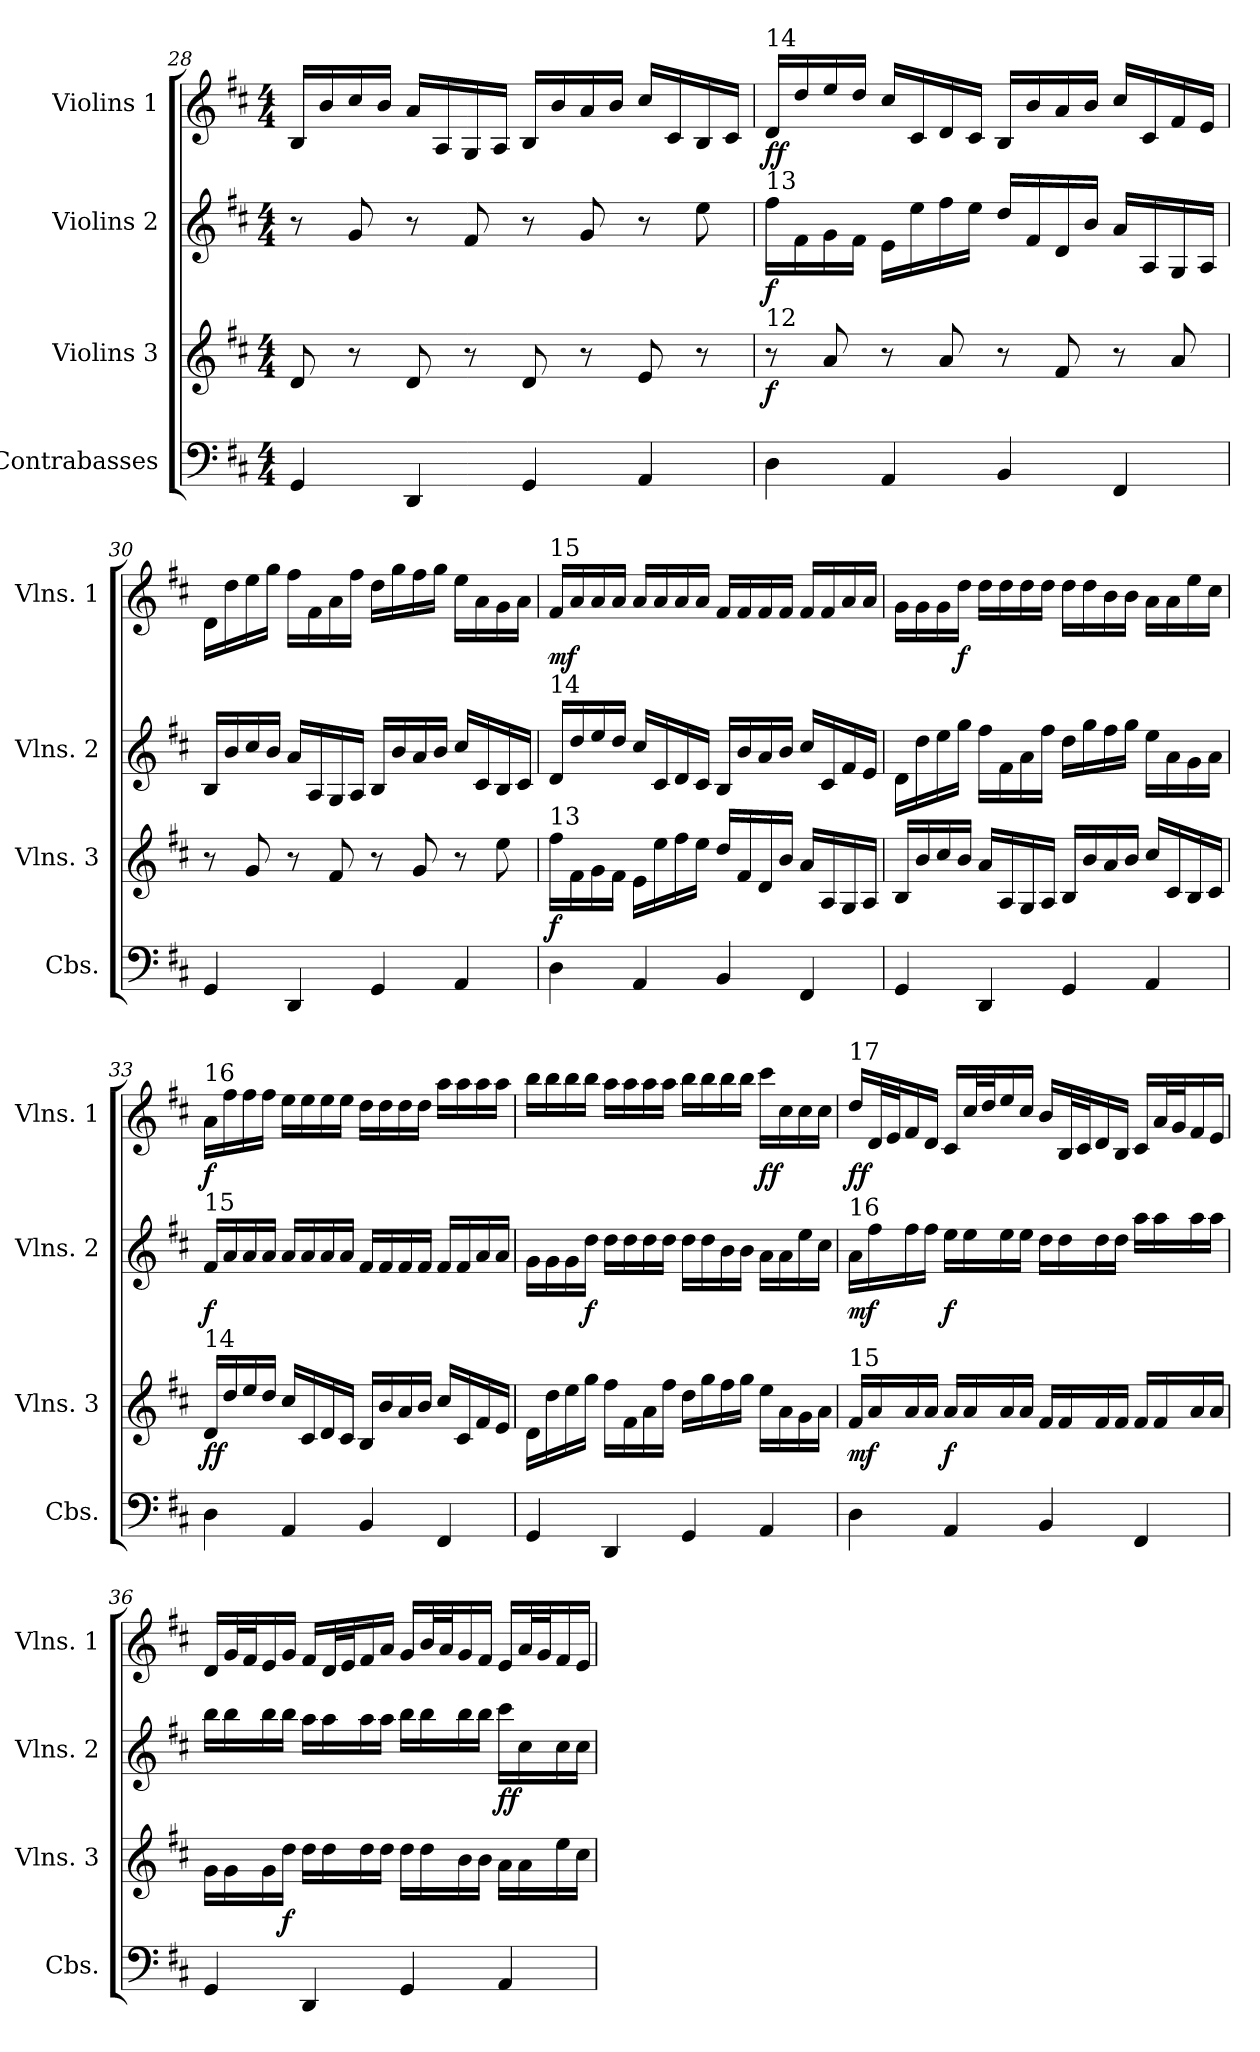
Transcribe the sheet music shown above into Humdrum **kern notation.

**kern	**kern	**dynam	**kern	**dynam	**kern	**dynam
*part4	*part3	*part3	*part2	*part2	*part1	*part1
*staff4	*staff3	*staff3	*staff2	*staff2	*staff1	*staff1
*I"Contrabasses	*I"Violins 3	*	*I"Violins 2	*	*I"Violins 1	*
*I'Cbs.	*I'Vlns. 3	*	*I'Vlns. 2	*	*I'Vlns. 1	*
*clefF4	*clefG2	*	*clefG2	*	*clefG2	*
*k[f#c#]	*k[f#c#]	*	*k[f#c#]	*	*k[f#c#]	*
*M4/4	*M4/4	*	*M4/4	*	*M4/4	*
=28	=28	=28	=28	=28	=28	=28
4GG/	8d/	.	8r	.	16B/LL	.
.	.	.	.	.	16b/	.
.	8r	.	8g/	.	16cc#/	.
.	.	.	.	.	16b/JJ	.
4DD/	8d/	.	8r	.	16a/LL	.
.	.	.	.	.	16A/	.
.	8r	.	8f#/	.	16G/	.
.	.	.	.	.	16A/JJ	.
4GG/	8d/	.	8r	.	16B/LL	.
.	.	.	.	.	16b/	.
.	8r	.	8g/	.	16a/	.
.	.	.	.	.	16b/JJ	.
4AA/	8e/	.	8r	.	16cc#/LL	.
.	.	.	.	.	16c#/	.
.	8r	.	8ee\	.	16B/	.
.	.	.	.	.	16c#/JJ	.
!!LO:LB:g=z
=29	=29	=29	=29	=29	=29	=29
!	!	!	!	!	!LO:TX:a:t=14	!
!	!	!	!LO:TX:a:t=13	!	!	!
!	!LO:TX:a:t=12	!	!	!	!	!
!	!	!LO:DY:b	!	!LO:DY:b	!	!LO:DY:b
4D\	8r	f	16ff#\LL	f	16d/LL	ff
.	.	.	16f#\	.	16dd/	.
.	8a/	.	16g\	.	16ee/	.
.	.	.	16f#\JJ	.	16dd/JJ	.
4AA/	8r	.	16e\LL	.	16cc#/LL	.
.	.	.	16ee\	.	16c#/	.
.	8a/	.	16ff#\	.	16d/	.
.	.	.	16ee\JJ	.	16c#/JJ	.
4BB/	8r	.	16dd/LL	.	16B/LL	.
.	.	.	16f#/	.	16b/	.
.	8f#/	.	16d/	.	16a/	.
.	.	.	16b/JJ	.	16b/JJ	.
4FF#/	8r	.	16a/LL	.	16cc#/LL	.
.	.	.	16A/	.	16c#/	.
.	8a/	.	16G/	.	16f#/	.
.	.	.	16A/JJ	.	16e/JJ	.
=30	=30	=30	=30	=30	=30	=30
4GG/	8r	.	16B/LL	.	16d\LL	.
.	.	.	16b/	.	16dd\	.
.	8g/	.	16cc#/	.	16ee\	.
.	.	.	16b/JJ	.	16gg\JJ	.
4DD/	8r	.	16a/LL	.	16ff#\LL	.
.	.	.	16A/	.	16f#\	.
.	8f#/	.	16G/	.	16a\	.
.	.	.	16A/JJ	.	16ff#\JJ	.
4GG/	8r	.	16B/LL	.	16dd\LL	.
.	.	.	16b/	.	16gg\	.
.	8g/	.	16a/	.	16ff#\	.
.	.	.	16b/JJ	.	16gg\JJ	.
4AA/	8r	.	16cc#/LL	.	16ee\LL	.
.	.	.	16c#/	.	16a\	.
.	8ee\	.	16B/	.	16g\	.
.	.	.	16c#/JJ	.	16a\JJ	.
!!LO:PB:g=z
=31	=31	=31	=31	=31	=31	=31
!	!	!	!	!	!LO:TX:a:t=15	!
!	!	!	!LO:TX:a:t=14	!	!	!
!	!LO:TX:a:t=13	!	!	!	!	!
!	!	!LO:DY:b	!	!	!	!LO:DY:b
4D\	16ff#\LL	f	16d/LL	.	16f#/LL	mf
.	16f#\	.	16dd/	.	16a/	.
.	16g\	.	16ee/	.	16a/	.
.	16f#\JJ	.	16dd/JJ	.	16a/JJ	.
4AA/	16e\LL	.	16cc#/LL	.	16a/LL	.
.	16ee\	.	16c#/	.	16a/	.
.	16ff#\	.	16d/	.	16a/	.
.	16ee\JJ	.	16c#/JJ	.	16a/JJ	.
4BB/	16dd/LL	.	16B/LL	.	16f#/LL	.
.	16f#/	.	16b/	.	16f#/	.
.	16d/	.	16a/	.	16f#/	.
.	16b/JJ	.	16b/JJ	.	16f#/JJ	.
4FF#/	16a/LL	.	16cc#/LL	.	16f#/LL	.
.	16A/	.	16c#/	.	16f#/	.
.	16G/	.	16f#/	.	16a/	.
.	16A/JJ	.	16e/JJ	.	16a/JJ	.
=32	=32	=32	=32	=32	=32	=32
4GG/	16B/LL	.	16d\LL	.	16g\LL	.
.	16b/	.	16dd\	.	16g\	.
.	16cc#/	.	16ee\	.	16g\	.
!	!	!	!	!	!	!LO:DY:b
.	16b/JJ	.	16gg\JJ	.	16dd\JJ	f
4DD/	16a/LL	.	16ff#\LL	.	16dd\LL	.
.	16A/	.	16f#\	.	16dd\	.
.	16G/	.	16a\	.	16dd\	.
.	16A/JJ	.	16ff#\JJ	.	16dd\JJ	.
4GG/	16B/LL	.	16dd\LL	.	16dd\LL	.
.	16b/	.	16gg\	.	16dd\	.
.	16a/	.	16ff#\	.	16b\	.
.	16b/JJ	.	16gg\JJ	.	16b\JJ	.
4AA/	16cc#/LL	.	16ee\LL	.	16a\LL	.
.	16c#/	.	16a\	.	16a\	.
.	16B/	.	16g\	.	16ee\	.
.	16c#/JJ	.	16a\JJ	.	16cc#\JJ	.
!!LO:LB:g=z
=33	=33	=33	=33	=33	=33	=33
!	!	!	!	!	!LO:TX:a:t=16	!
!	!	!	!LO:TX:a:t=15	!	!	!
!	!LO:TX:a:t=14	!	!	!	!	!
!	!	!LO:DY:b	!	!LO:DY:b	!	!LO:DY:b
4D\	16d/LL	ff	16f#/LL	f	16a\LL	f
.	16dd/	.	16a/	.	16ff#\	.
.	16ee/	.	16a/	.	16ff#\	.
.	16dd/JJ	.	16a/JJ	.	16ff#\JJ	.
4AA/	16cc#/LL	.	16a/LL	.	16ee\LL	.
.	16c#/	.	16a/	.	16ee\	.
.	16d/	.	16a/	.	16ee\	.
.	16c#/JJ	.	16a/JJ	.	16ee\JJ	.
4BB/	16B/LL	.	16f#/LL	.	16dd\LL	.
.	16b/	.	16f#/	.	16dd\	.
.	16a/	.	16f#/	.	16dd\	.
.	16b/JJ	.	16f#/JJ	.	16dd\JJ	.
4FF#/	16cc#/LL	.	16f#/LL	.	16aa\LL	.
.	16c#/	.	16f#/	.	16aa\	.
.	16f#/	.	16a/	.	16aa\	.
.	16e/JJ	.	16a/JJ	.	16aa\JJ	.
=34	=34	=34	=34	=34	=34	=34
4GG/	16d\LL	.	16g\LL	.	16bb\LL	.
.	16dd\	.	16g\	.	16bb\	.
.	16ee\	.	16g\	.	16bb\	.
!	!	!	!	!LO:DY:b	!	!
.	16gg\JJ	.	16dd\JJ	f	16bb\JJ	.
4DD/	16ff#\LL	.	16dd\LL	.	16aa\LL	.
.	16f#\	.	16dd\	.	16aa\	.
.	16a\	.	16dd\	.	16aa\	.
.	16ff#\JJ	.	16dd\JJ	.	16aa\JJ	.
4GG/	16dd\LL	.	16dd\LL	.	16bb\LL	.
.	16gg\	.	16dd\	.	16bb\	.
.	16ff#\	.	16b\	.	16bb\	.
.	16gg\JJ	.	16b\JJ	.	16bb\JJ	.
!	!	!	!	!	!	!LO:DY:b
4AA/	16ee\LL	.	16a\LL	.	16ccc#\LL	ff
.	16a\	.	16a\	.	16cc#\	.
.	16g\	.	16ee\	.	16cc#\	.
.	16a\JJ	.	16cc#\JJ	.	16cc#\JJ	.
!!LO:PB:g=z
=35	=35	=35	=35	=35	=35	=35
!	!	!	!	!	!LO:TX:a:t=17	!
!	!	!	!LO:TX:a:t=16	!	!	!
!	!LO:TX:a:t=15	!	!	!	!	!
!	!	!LO:DY:b	!	!LO:DY:b	!	!LO:DY:b
4D\	16f#/LL	mf	16a\LL	mf	16dd/LL	ff
.	16a/	.	16ff#\	.	32d/L	.
.	.	.	.	.	32e/J	.
.	16a/	.	16ff#\	.	16f#/	.
.	16a/JJ	.	16ff#\JJ	.	16d/JJ	.
!	!	!LO:DY:b	!	!LO:DY:b	!	!
4AA/	16a/LL	f	16ee\LL	f	16c#/LL	.
.	16a/	.	16ee\	.	32cc#/L	.
.	.	.	.	.	32dd/J	.
.	16a/	.	16ee\	.	16ee/	.
.	16a/JJ	.	16ee\JJ	.	16cc#/JJ	.
4BB/	16f#/LL	.	16dd\LL	.	16b/LL	.
.	16f#/	.	16dd\	.	32B/L	.
.	.	.	.	.	32c#/J	.
.	16f#/	.	16dd\	.	16d/	.
.	16f#/JJ	.	16dd\JJ	.	16B/JJ	.
4FF#/	16f#/LL	.	16aa\LL	.	16c#/LL	.
.	16f#/	.	16aa\	.	32a/L	.
.	.	.	.	.	32g/J	.
.	16a/	.	16aa\	.	16f#/	.
.	16a/JJ	.	16aa\JJ	.	16e/JJ	.
!!LO:LB:g=z
=36	=36	=36	=36	=36	=36	=36
4GG/	16g\LL	.	16bb\LL	.	16d/LL	.
.	16g\	.	16bb\	.	32g/L	.
.	.	.	.	.	32f#/J	.
.	16g\	.	16bb\	.	16e/	.
!	!	!LO:DY:b	!	!	!	!
.	16dd\JJ	f	16bb\JJ	.	16g/JJ	.
4DD/	16dd\LL	.	16aa\LL	.	16f#/LL	.
.	16dd\	.	16aa\	.	32d/L	.
.	.	.	.	.	32e/J	.
.	16dd\	.	16aa\	.	16f#/	.
.	16dd\JJ	.	16aa\JJ	.	16a/JJ	.
4GG/	16dd\LL	.	16bb\LL	.	16g/LL	.
.	16dd\	.	16bb\	.	32b/L	.
.	.	.	.	.	32a/J	.
.	16b\	.	16bb\	.	16g/	.
.	16b\JJ	.	16bb\JJ	.	16f#/JJ	.
!	!	!	!	!LO:DY:b	!	!
4AA/	16a\LL	.	16ccc#\LL	ff	16e/LL	.
.	16a\	.	16cc#\	.	32a/L	.
.	.	.	.	.	32g/J	.
.	16ee\	.	16cc#\	.	16f#/	.
.	16cc#\JJ	.	16cc#\JJ	.	16e/JJ	.
=	=	=	=	=	=	=
*-	*-	*-	*-	*-	*-	*-
